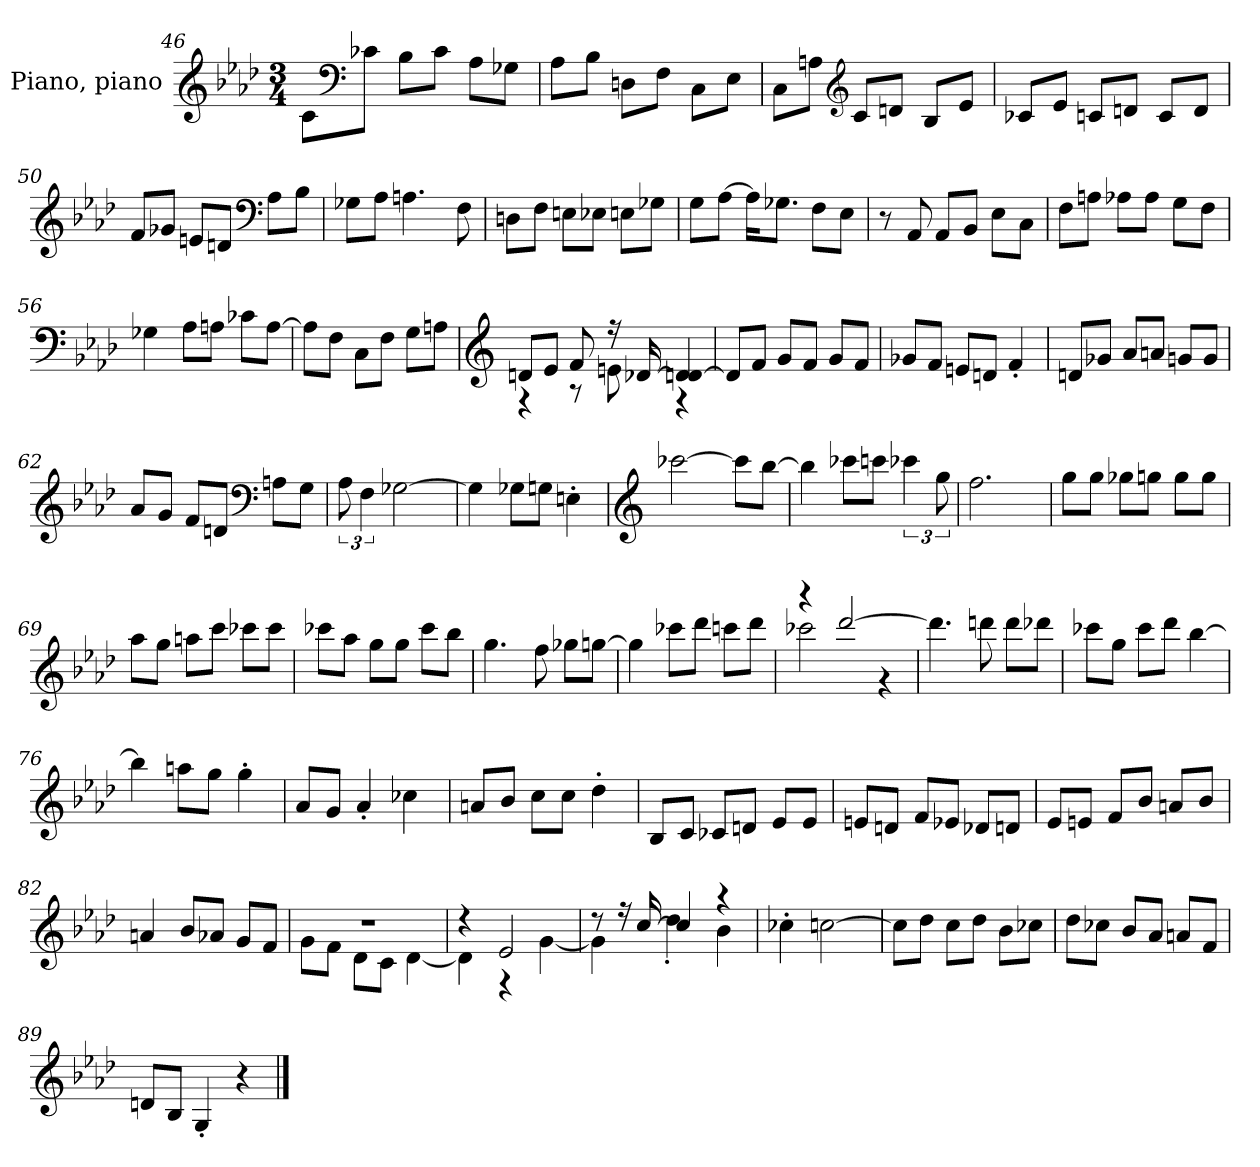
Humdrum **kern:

**kern
*part1
*staff1
*I"Piano, piano
*clefG2
*k[b-e-a-d-]
*M3/4
=46
8c\L
*clefF4
8c-X\J
8B-\L
8c-\J
8A-\L
8G-X\J
=47
8A-\L
8B-\J
8Dn\L
8F\J
8C\L
8E-\J
!!LO:LB:g=z
=48
8C\L
8An\J
*clefG2
8c/L
8dn/J
8B-/L
8e-/J
=49
8c-X/L
8e-/J
8cn/L
8dn/J
8c/L
8d/J
=50
8f/L
8g-X/J
8en/L
8dn/J
*clefF4
8A-\L
8B-\J
=51
8G-X\L
8A-\J
4.An\
8F\
=52
8Dn\L
8F\J
8En\L
8E-X\J
8En\L
8G-X\J
!!LO:LB:g=z
=53
8G\L
[8A-\J
16A-\KL]
8.G-X\J
8F\L
8E-\J
=54
8r
8AA-/
8AA-/L
8BB-/J
8E-\L
8C\J
=55
8F\L
8An\J
8A-X\L
8A-\J
8G\L
8F\J
=56
4G-X\
8A-\L
8An\J
8c-X\L
[8A\J
=57
8A\L]
8F\J
8C\L
8F\J
8G\L
8An\J
!!LO:LB:g=z
=58
*clefG2
*^
8dn/L	4r
8e-/J	.
8f/	8r
16r	8en\
[16d-X/	.
4d-/] [4dn/	4r
*v	*v
=59
8d/L]
8f/J
8g/L
8f/J
8g/L
8f/J
=60
8g-X/L
8f/J
8en/L
8dn/J
4f'/
=61
8dn/L
8g-X/J
8a-/L
8an/J
8gn/L
8g/J
=62
8a-/L
8g/J
8f/L
8dn/J
*clefF4
8An\L
8G\J
!!LO:PB:g=z
=63
12A-\
6F\
[2G-X\
=64
4G-\]
8G-X\L
8Gn\J
4En'\
=65
*clefG2
[2ccc-X\
8ccc-\L]
[8bb-\J
=66
4bb-\]
8ccc-X\L
8cccn\J
6ccc-X\
12gg\
=67
2.ff\
=68
8gg\L
8gg\J
8gg-X\L
8ggn\J
8gg\L
8gg\J
!!LO:LB:g=z
=69
8aa-\L
8gg\J
8aan\L
8ccc\J
8ccc-X\L
8ccc-\J
=70
8ccc-X\L
8aa-\J
8gg\L
8gg\J
8ccc-\L
8bb-\J
=71
4.gg\
8ff\
8gg-X\L
[8ggn\J
=72
4gg\]
8ccc-X\L
8ddd-\J
8cccn\L
8ddd-\J
=73
*^
4r	2ccc-X\
[2ddd-/	.
.	4r
*v	*v
=74
4.ddd-\]
8dddn\
8ddd\L
8ddd-X\J
!!LO:LB:g=z
=75
8ccc-X\L
8gg\J
8ccc-\L
8ddd-\J
[4bb-\
=76
4bb-\]
8aan\L
8gg\J
4gg'\
=77
8a-/L
8g/J
4a-'/
4cc-X\
=78
8an/L
8b-/J
8cc\L
8cc\J
4dd-'\
=79
8B-/L
8c/J
8c-X/L
8dn/J
8e-/L
8e-/J
=80
8en/L
8dn/J
8f/L
8e-X/J
8d-X/L
8dn/J
!!LO:LB:g=z
=81
8e-/L
8en/J
8f/L
8b-/J
8an/L
8b-/J
=82
4an/
8b-/L
8a-X/J
8g/L
8f/J
=83
*^
2.r	8g\L
.	8f\J
.	8d-\L
.	8c\J
.	[4d-\
=84	=84
4r	4d-\]
2e-/	4r
.	[4g\
=85	=85
8r	4g\]
16r	.
[16cc/	.
4cc/]	4dd-'\
4r	4b-\
*v	*v
=86
4cc-X'\
[2ccn\
=87
8cc\L]
8dd-\J
8cc\L
8dd-\J
8b-\L
8cc-X\J
!!LO:LB:g=z
=88
8dd-\L
8cc-X\J
8b-/L
8a-/J
8an/L
8f/J
=89
8dn/L
8B-/J
4G'/
4r
==
*-
